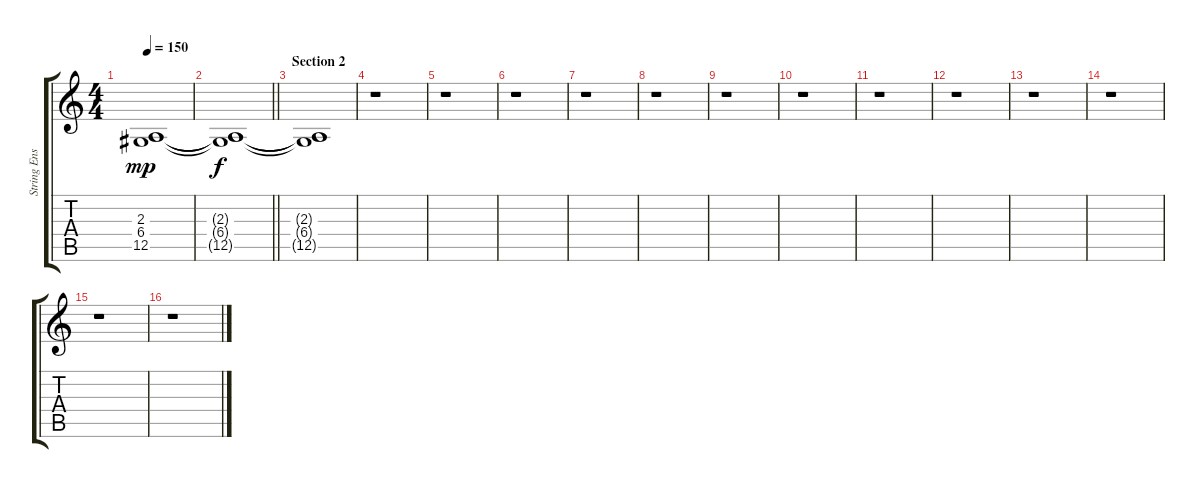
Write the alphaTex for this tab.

\track ("String Ensemble" "String Ens") {instrument stringensemble1}
\staff {score tabs}
\tuning (E4 B3 G3 D3 A2 E2) {hide}
\ts (4 4)
\tempo 150
\clef g2
\ks c
(2.3 6.4 12.5).1{dy mp} |
\barLineRight lightlight
(2.3{t} 6.4{t} 12.5{t}).1{dy f volume 5} |
\section ("" "Section 2")
(2.3{t} 6.4{t} 12.5{t}).1 |
r.1{volume 11} |
r.1 |
r.1 |
r.1 |
r.1 |
r.1 |
r.1 |
r.1 |
r.1 |
r.1 |
r.1 |
r.1 |
r.1
